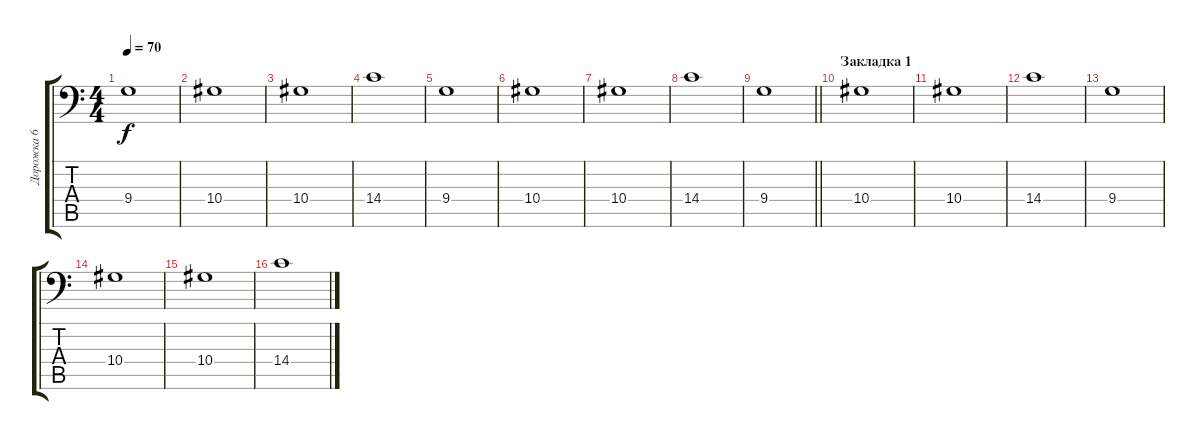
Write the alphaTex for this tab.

\track ("Дорожка 6" "Дорожка 6") {instrument fx7echoes}
\staff {score tabs}
\tuning (C4 G3 Eb3 Bb2 F2 Bb1) {hide}
\ts (4 4)
\tempo 70
\clef f4
\ks c
9.4.1{dy f} |
10.4.1{volume 9} |
10.4.1 |
14.4.1 |
9.4.1 |
10.4.1{volume 9} |
10.4.1 |
14.4.1 |
\barLineRight lightlight
9.4.1 |
\section ("" "Закладка 1")
10.4.1{volume 9} |
10.4.1 |
14.4.1 |
9.4.1 |
10.4.1{volume 9} |
10.4.1 |
14.4.1
